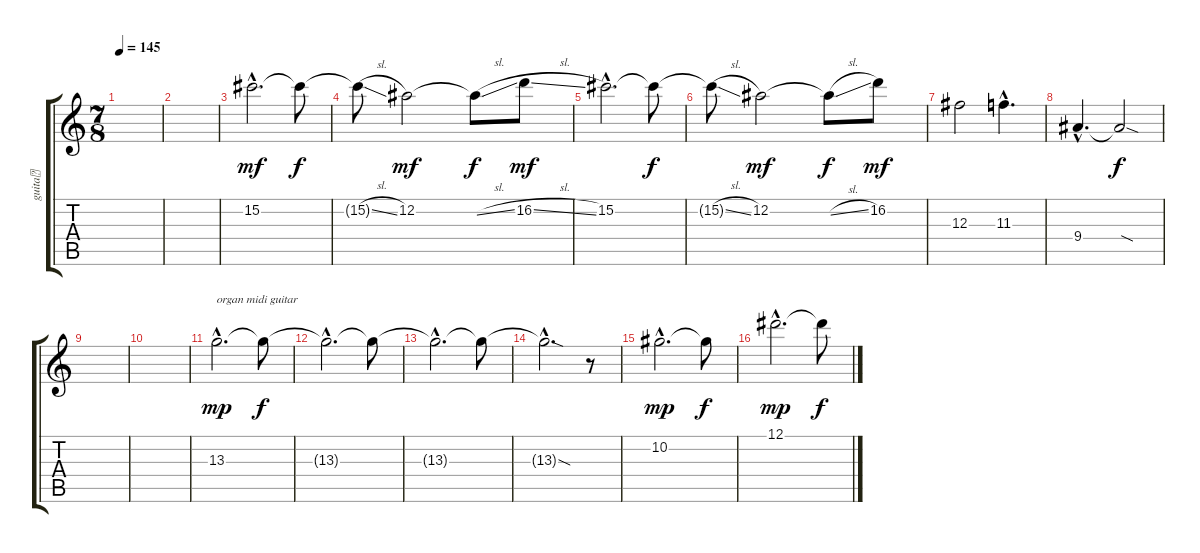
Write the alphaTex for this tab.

\track ("guita\u0004\u0000" "guita\u0004\u0000") {instrument distortionguitar}
\staff {score tabs}
\tuning (Eb4 Bb3 Gb3 Db3 Ab2 Db2) {hide}
\ts (7 8)
\tempo 145
\clef g2
\ks c
|
|
15.2{hac}.2{d dy mf} 15.2{t}.8{dy f} |
15.2{sl t}.8 12.2.2{dy mf} 12.2{sl t}.8{dy f} 16.2{sl}.8{dy mf} |
15.2{hac}.2{d} 15.2{t}.8{dy f} |
15.2{sl t}.8 12.2.2{dy mf} 12.2{sl t}.8{dy f} 16.2.8{dy mf} |
12.3.2 11.3{hac}.4{d} |
9.4{hac}.4{d} 9.4{sod t}.2{dy f} |
|
|
13.3{hac}.2{d txt "organ midi guitar" dy mp instrument churchorgan} 13.3{t}.8{dy f} |
13.3{hac t}.2{d} 13.3{t}.8 |
13.3{hac t}.2{d} 13.3{t}.8 |
13.3{sod hac t}.2{d} r.8 |
10.2{hac}.2{d dy mp} 10.2{t}.8{dy f} |
12.1{hac}.2{d dy mp} 12.1{t}.8{dy f}
